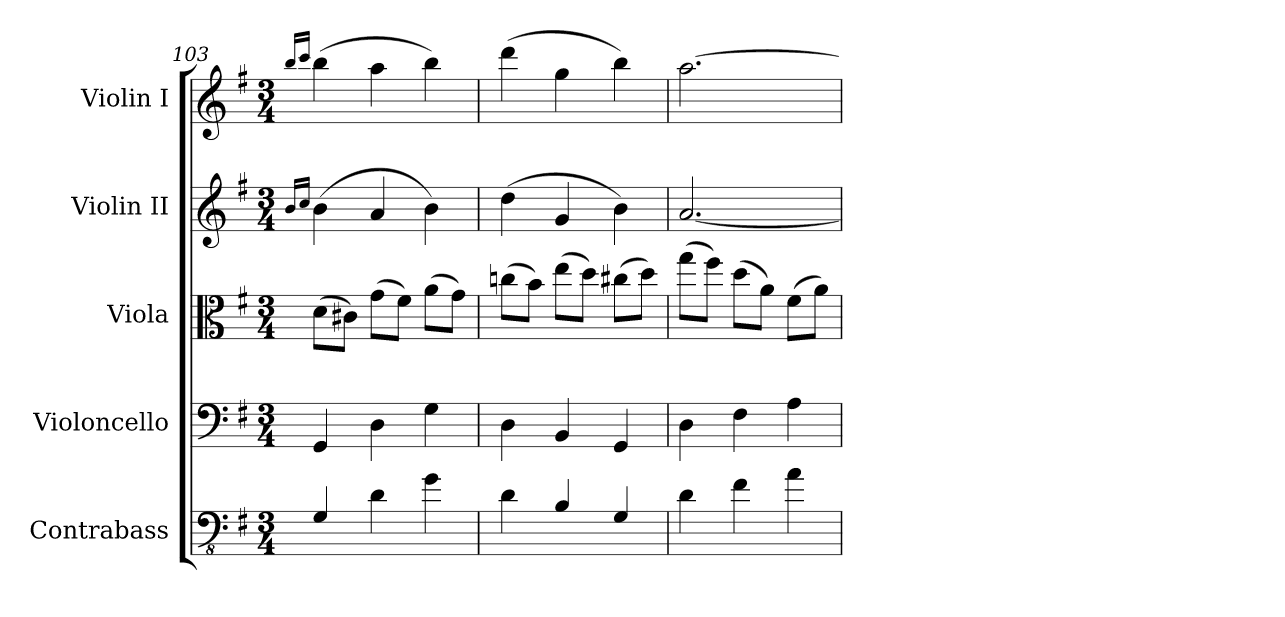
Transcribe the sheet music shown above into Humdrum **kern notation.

**kern	**kern	**kern	**kern	**kern
*part5	*part4	*part3	*part2	*part1
*staff5	*staff4	*staff3	*staff2	*staff1
*I"Contrabass	*I"Violoncello	*I"Viola	*I"Violin II	*I"Violin I
*I'Cb	*I'Vc	*I'Vla	*I'Vln	*I'Vln
*clefFv4	*clefF4	*clefC3	*clefG2	*clefG2
*ITrd7c12	*	*	*	*
*k[f#]	*k[f#]	*k[f#]	*k[f#]	*k[f#]
*M3/4	*M3/4	*M3/4	*M3/4	*M3/4
=103	=103	=103	=103	=103
.	.	.	16qb/LL	16qbb/LL
.	.	.	16qcc/JJ	16qccc/JJ
4GGG/	4GG/	(8d\L	(4b\	(4bb\
.	.	8c#X\J)	.	.
4DD\	4D\	(8g\L	4a/	4aa\
.	.	8f#\J)	.	.
4GG\	4G\	(8a\L	4b\)	4bb\)
.	.	8g\J)	.	.
=104	=104	=104	=104	=104
4DD\	4D\	(8ccn\L	(4dd\	(4ddd\
.	.	8b\J)	.	.
4BBB/	4BB/	(8ee\L	4g/	4gg\
.	.	8dd\J)	.	.
4GGG/	4GG/	(8cc#X\L	4b\)	4bb\)
.	.	8dd\J)	.	.
!!LO:PB:g=z
=105	=105	=105	=105	=105
4DD\	4D\	(8gg\L	[2.a/	[2.aa\
.	.	8ff#\J)	.	.
4FF#\	4F#\	(8dd\L	.	.
.	.	8a\J)	.	.
4AA\	4A\	(8f#\L	.	.
.	.	8a\J)	.	.
=	=	=	=	=
*-	*-	*-	*-	*-
